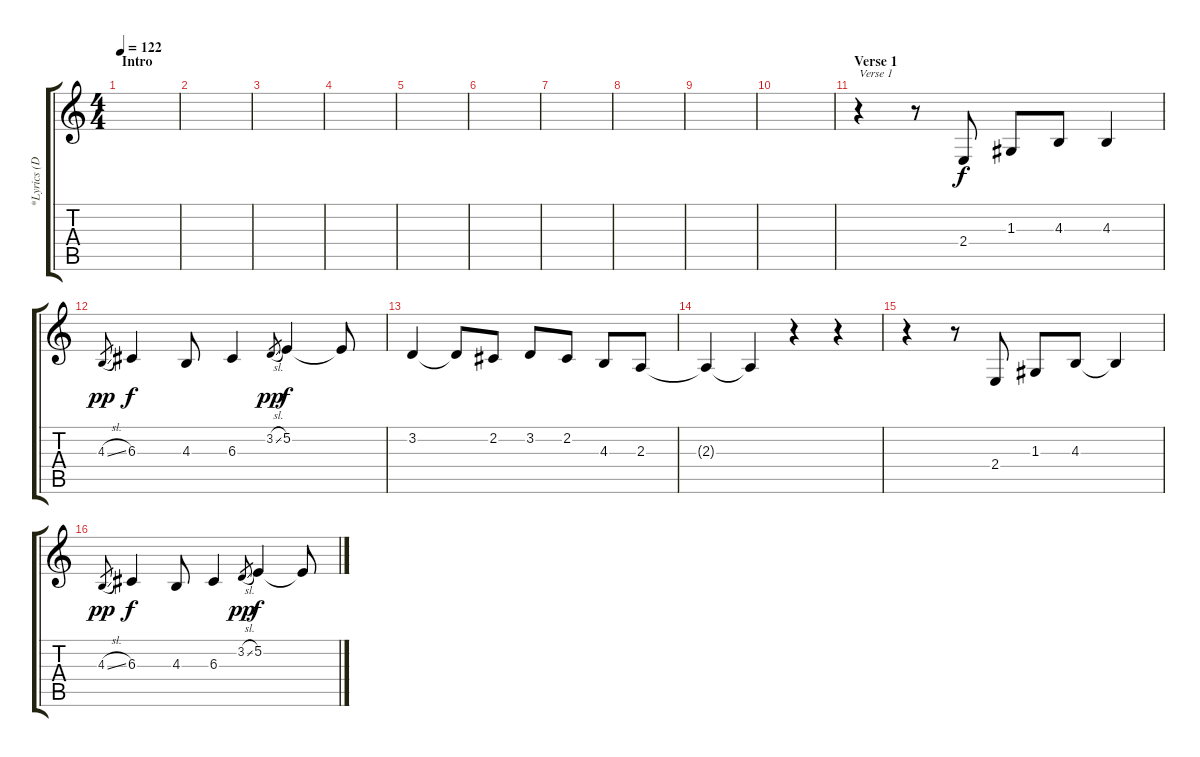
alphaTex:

\track ("*Lyrics (Dexter)" "*Lyrics (D") {instrument oboe}
\staff {score tabs}
\tuning (E4 B3 G3 D3 A2 E2) {hide}
\ts (4 4)
\section ("" "Intro")
\tempo 122
\clef g2
\ks c
|
|
|
|
|
|
|
|
|
|
\section ("" "Verse 1")
r.4{txt "Verse 1"} r.8 2.4.8 1.3.8 4.3.8 4.3.4 |
4.3{sl}.8{gr dy pp} 6.3.4{dy f} 4.3.8 6.3.4 3.2{sl}.8{gr dy pp} 5.2.4{dy f} 5.2{t}.8 |
3.2.4 3.2{t}.8 2.2.8 3.2.8 2.2.8 4.3.8 2.3.8 |
2.3{t}.4 2.3{t}.4 r.4 r.4 |
r.4 r.8 2.4.8 1.3.8 4.3.8 4.3{t}.4 |
4.3{sl}.8{gr dy pp} 6.3.4{dy f} 4.3.8 6.3.4 3.2{sl}.8{gr dy pp} 5.2.4{dy f} 5.2{t}.8
